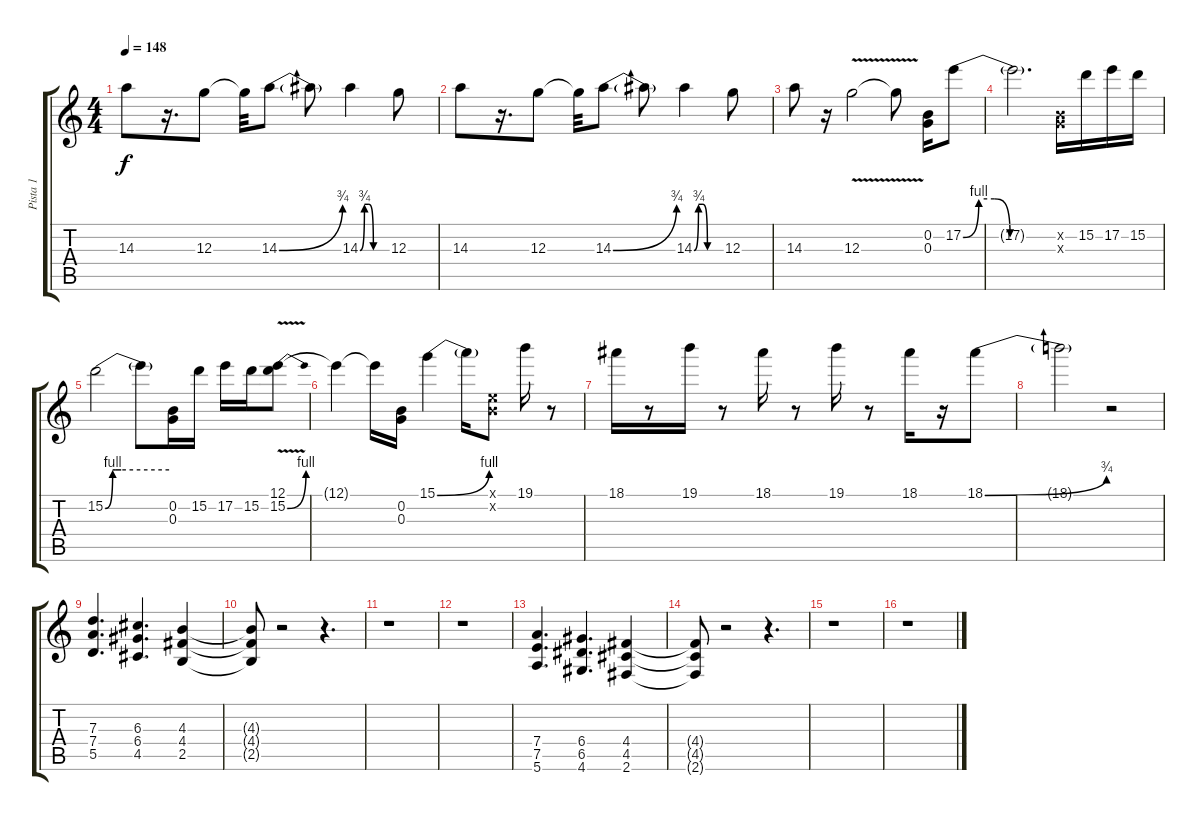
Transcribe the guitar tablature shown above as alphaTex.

\track ("Pista 1" "Pista 1") {instrument distortionguitar}
\staff {score tabs}
\tuning (E4 B3 G3 D3 A2 E2) {hide}
\ts (4 4)
\tempo 148
\clef g2
\ks c
14.3.8{dy f} r.16{d} 12.3.8 12.3{t}.32 14.3{be (bend 0 0 60 3)}.8 14.3{t}.8 14.3{be (custom 0 0 10 3 20 3 30 0 60 0)}.4 12.3.8 |
14.3.8 r.16{d} 12.3.8 12.3{t}.32 14.3{be (bend 0 0 60 3)}.8 14.3{t}.8 14.3{be (custom 0 0 10 3 20 3 30 0 60 0)}.4 12.3.8 |
14.3.8 r.16 12.3{v}.2 12.3{t}.8 (0.2 0.3).16 17.2{be (custom 0 0 10 4 20 4 30 0 60 0)}.8 |
17.2{t}.2{d} (0.2{x} 0.3{x}).16 15.2.16 17.2.16 15.2.16 |
15.2{be (custom 0 0 7 4 10 4 15 4 60 4)}.2 15.2{t}.8 (0.2 0.3).16 15.2.16 17.2.16 15.2.16 (12.1 15.2{be (bend 0 0 60 4) v}).8 |
12.1{t}.4 12.1{t}.16 (0.2 0.3).16 15.1{be (bend 0 0 60 4)}.4 15.1{t}.16 (0.1{x} 0.2{x}).8 19.1.16 r.8 |
18.1.16 r.8 19.1.16 r.8 18.1.16 r.8 19.1.16 r.8 18.1.16 r.16 18.1{be (bend 0 0 60 3)}.8 |
18.1{t}.2 r.2 |
(7.3 7.4 5.5).4{d} (6.3 6.4 4.5).4{d} (4.3 4.4 2.5).4 |
(4.3{t} 4.4{t} 2.5{t}).8 r.2 r.4{d} |
r.1 |
r.1 |
(7.4 7.5 5.6).4{d} (6.4 6.5 4.6).4{d} (4.4 4.5 2.6).4 |
(4.4{t} 4.5{t} 2.6{t}).8 r.2 r.4{d} |
r.1 |
r.1
